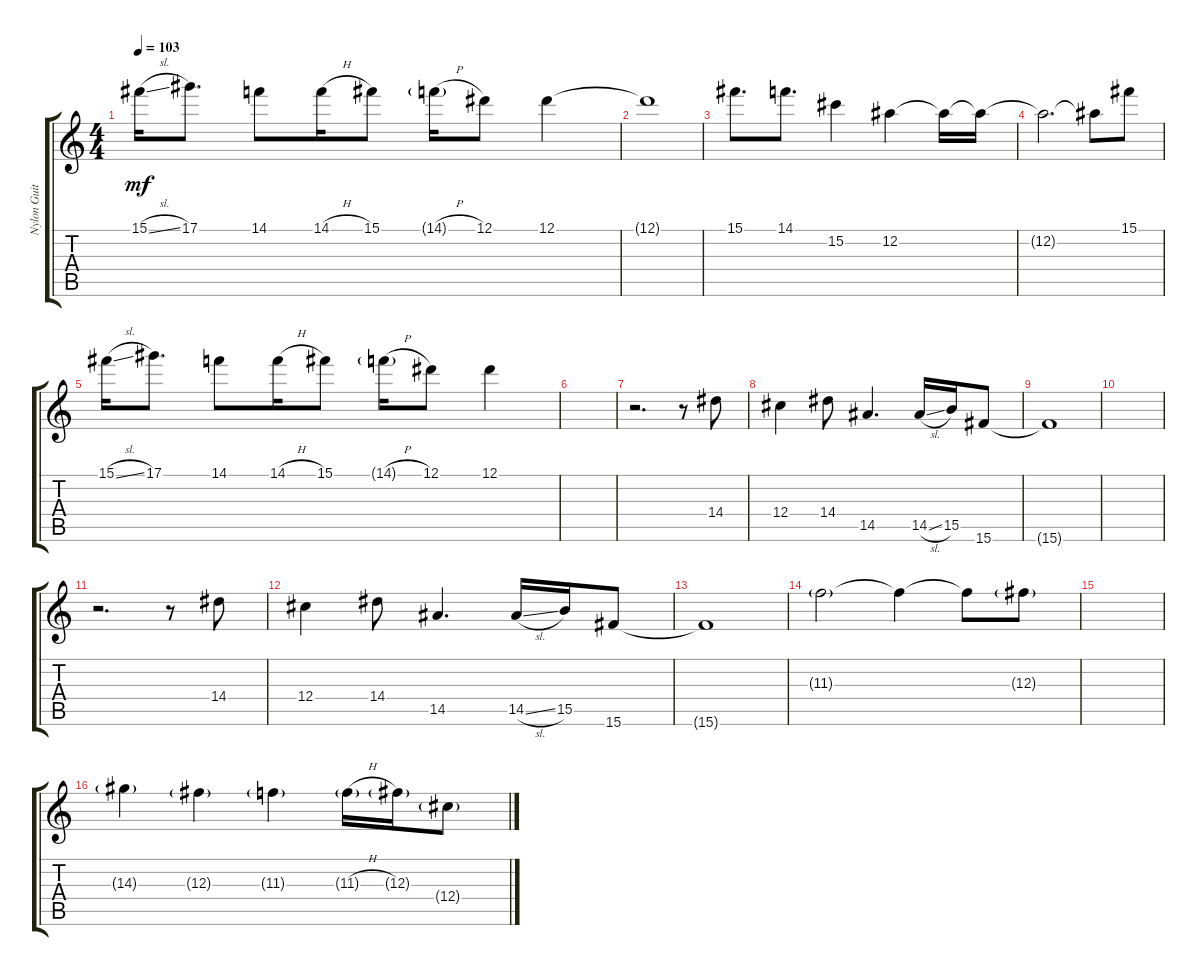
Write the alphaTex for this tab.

\track ("Nylon Guitar" "Nylon Guit") {instrument acousticguitarnylon}
\staff {score tabs}
\tuning (Eb4 Bb3 Gb3 Db3 Ab2 Eb2) {hide}
\ts (4 4)
\tempo 103
\clef g2
\ks c
15.1{sl}.16{dy mf} 17.1.8{d} 14.1.8 14.1{h}.16 15.1.8 14.1{h g}.16 12.1.8 12.1.4 |
12.1{t}.1 |
15.1.8{d} 14.1.8{d} 15.2.4 12.2.4 12.2{t}.16 12.2{t}.16 |
12.2{t}.2{d} 12.2{t}.8 15.1.8 |
15.1{sl}.16 17.1.8{d} 14.1.8 14.1{h}.16 15.1.8 14.1{h g}.16 12.1.8 12.1.4 |
|
r.2{d} r.8 14.4.8 |
12.4.4 14.4.8 14.5.4{d} 14.5{sl}.16 15.5.16 15.6.8 |
15.6{t}.1 |
|
r.2{d} r.8 14.4.8 |
12.4.4 14.4.8 14.5.4{d} 14.5{sl}.16 15.5.16 15.6.8 |
15.6{t}.1 |
11.3{g}.2 11.3{t}.4 11.3{t}.8 12.3{g}.8 |
|
14.3{g}.4 12.3{g}.4 11.3{g}.4 11.3{h g}.16 12.3{g}.16 12.4{g}.8
